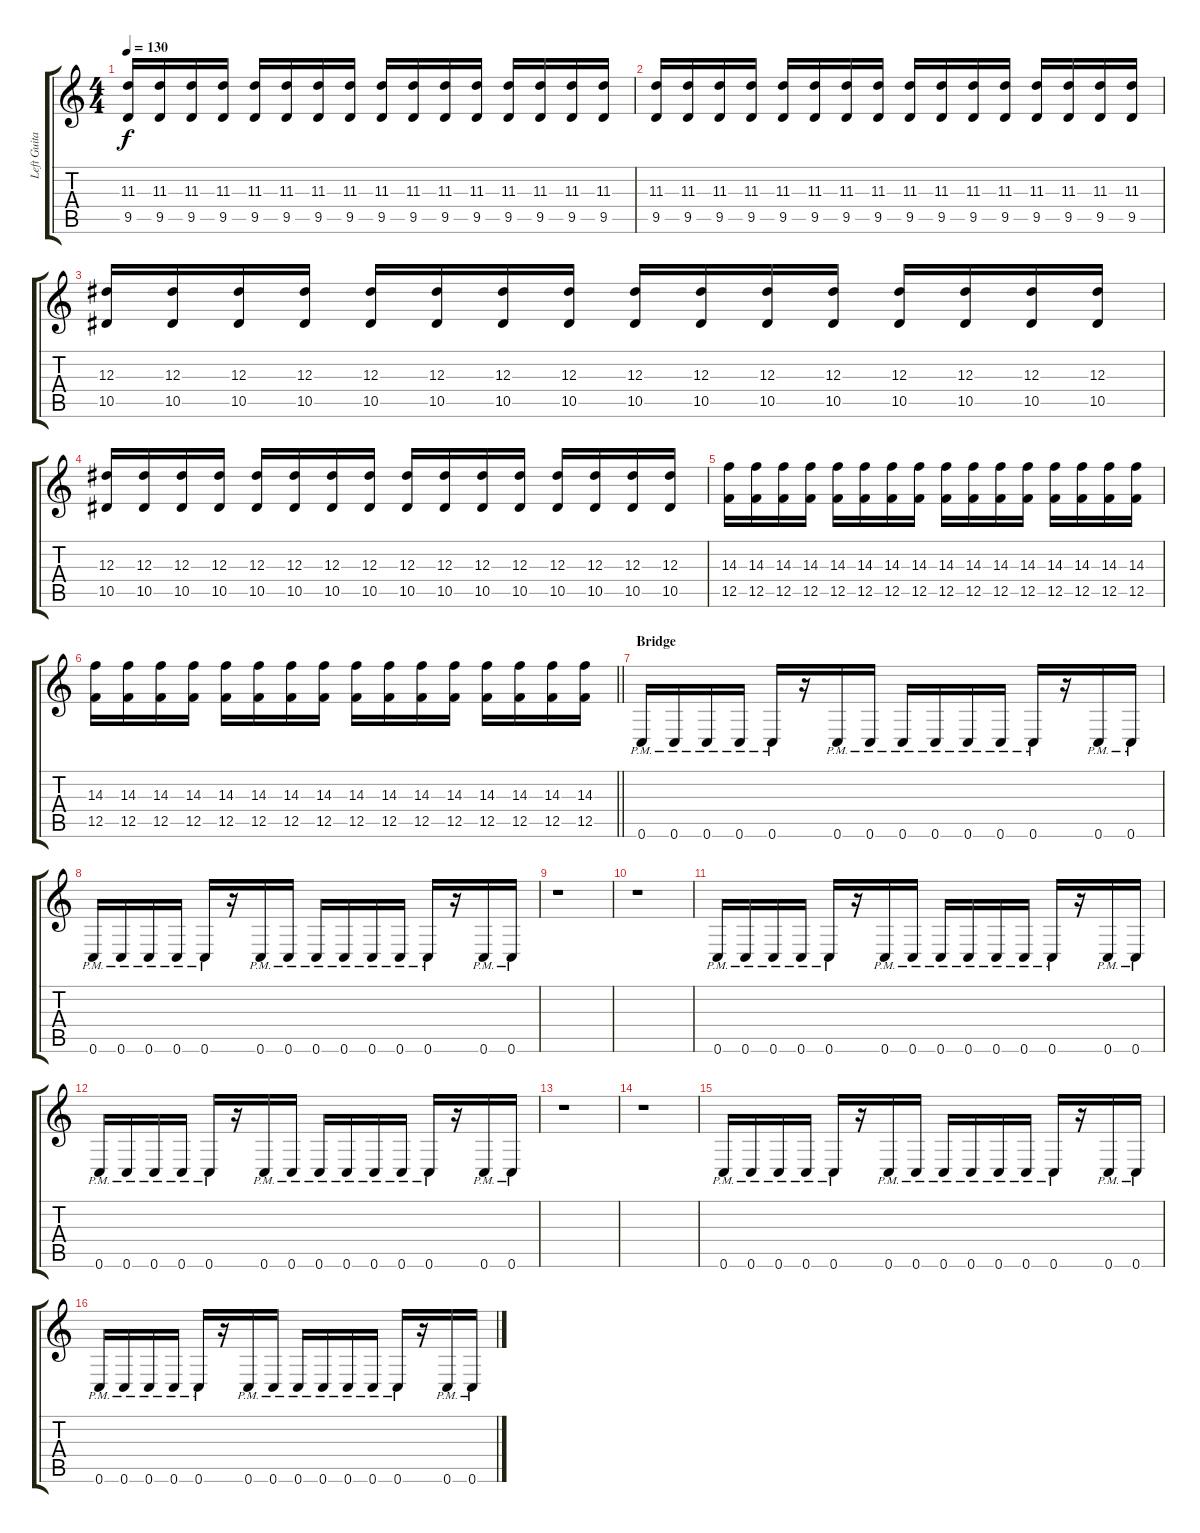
\track ("Left Guitar" "Left Guita") {instrument distortionguitar}
\staff {score tabs}
\tuning (C4 G3 Eb3 Bb2 F2 C2) {hide}
\ts (4 4)
\tempo 130
\clef g2
\ks c
(11.3 9.5).16{dy f} (11.3 9.5).16 (11.3 9.5).16 (11.3 9.5).16 (11.3 9.5).16 (11.3 9.5).16 (11.3 9.5).16 (11.3 9.5).16 (11.3 9.5).16 (11.3 9.5).16 (11.3 9.5).16 (11.3 9.5).16 (11.3 9.5).16 (11.3 9.5).16 (11.3 9.5).16 (11.3 9.5).16 |
(11.3 9.5).16 (11.3 9.5).16 (11.3 9.5).16 (11.3 9.5).16 (11.3 9.5).16 (11.3 9.5).16 (11.3 9.5).16 (11.3 9.5).16 (11.3 9.5).16 (11.3 9.5).16 (11.3 9.5).16 (11.3 9.5).16 (11.3 9.5).16 (11.3 9.5).16 (11.3 9.5).16 (11.3 9.5).16 |
(12.3 10.5).16 (12.3 10.5).16 (12.3 10.5).16 (12.3 10.5).16 (12.3 10.5).16 (12.3 10.5).16 (12.3 10.5).16 (12.3 10.5).16 (12.3 10.5).16 (12.3 10.5).16 (12.3 10.5).16 (12.3 10.5).16 (12.3 10.5).16 (12.3 10.5).16 (12.3 10.5).16 (12.3 10.5).16 |
(12.3 10.5).16 (12.3 10.5).16 (12.3 10.5).16 (12.3 10.5).16 (12.3 10.5).16 (12.3 10.5).16 (12.3 10.5).16 (12.3 10.5).16 (12.3 10.5).16 (12.3 10.5).16 (12.3 10.5).16 (12.3 10.5).16 (12.3 10.5).16 (12.3 10.5).16 (12.3 10.5).16 (12.3 10.5).16 |
(14.3 12.5).16 (14.3 12.5).16 (14.3 12.5).16 (14.3 12.5).16 (14.3 12.5).16 (14.3 12.5).16 (14.3 12.5).16 (14.3 12.5).16 (14.3 12.5).16 (14.3 12.5).16 (14.3 12.5).16 (14.3 12.5).16 (14.3 12.5).16 (14.3 12.5).16 (14.3 12.5).16 (14.3 12.5).16 |
\barLineRight lightlight
(14.3 12.5).16 (14.3 12.5).16 (14.3 12.5).16 (14.3 12.5).16 (14.3 12.5).16 (14.3 12.5).16 (14.3 12.5).16 (14.3 12.5).16 (14.3 12.5).16 (14.3 12.5).16 (14.3 12.5).16 (14.3 12.5).16 (14.3 12.5).16 (14.3 12.5).16 (14.3 12.5).16 (14.3 12.5).16 |
\section ("" "Bridge")
0.6{pm}.16 0.6{pm}.16 0.6{pm}.16 0.6{pm}.16 0.6{pm}.16 r.16 0.6{pm}.16 0.6{pm}.16 0.6{pm}.16 0.6{pm}.16 0.6{pm}.16 0.6{pm}.16 0.6{pm}.16 r.16 0.6{pm}.16 0.6{pm}.16 |
0.6{pm}.16 0.6{pm}.16 0.6{pm}.16 0.6{pm}.16 0.6{pm}.16 r.16 0.6{pm}.16 0.6{pm}.16 0.6{pm}.16 0.6{pm}.16 0.6{pm}.16 0.6{pm}.16 0.6{pm}.16 r.16 0.6{pm}.16 0.6{pm}.16 |
r.1 |
r.1 |
0.6{pm}.16 0.6{pm}.16 0.6{pm}.16 0.6{pm}.16 0.6{pm}.16 r.16 0.6{pm}.16 0.6{pm}.16 0.6{pm}.16 0.6{pm}.16 0.6{pm}.16 0.6{pm}.16 0.6{pm}.16 r.16 0.6{pm}.16 0.6{pm}.16 |
0.6{pm}.16 0.6{pm}.16 0.6{pm}.16 0.6{pm}.16 0.6{pm}.16 r.16 0.6{pm}.16 0.6{pm}.16 0.6{pm}.16 0.6{pm}.16 0.6{pm}.16 0.6{pm}.16 0.6{pm}.16 r.16 0.6{pm}.16 0.6{pm}.16 |
r.1 |
r.1 |
0.6{pm}.16 0.6{pm}.16 0.6{pm}.16 0.6{pm}.16 0.6{pm}.16 r.16 0.6{pm}.16 0.6{pm}.16 0.6{pm}.16 0.6{pm}.16 0.6{pm}.16 0.6{pm}.16 0.6{pm}.16 r.16 0.6{pm}.16 0.6{pm}.16 |
0.6{pm}.16 0.6{pm}.16 0.6{pm}.16 0.6{pm}.16 0.6{pm}.16 r.16 0.6{pm}.16 0.6{pm}.16 0.6{pm}.16 0.6{pm}.16 0.6{pm}.16 0.6{pm}.16 0.6{pm}.16 r.16 0.6{pm}.16 0.6{pm}.16
